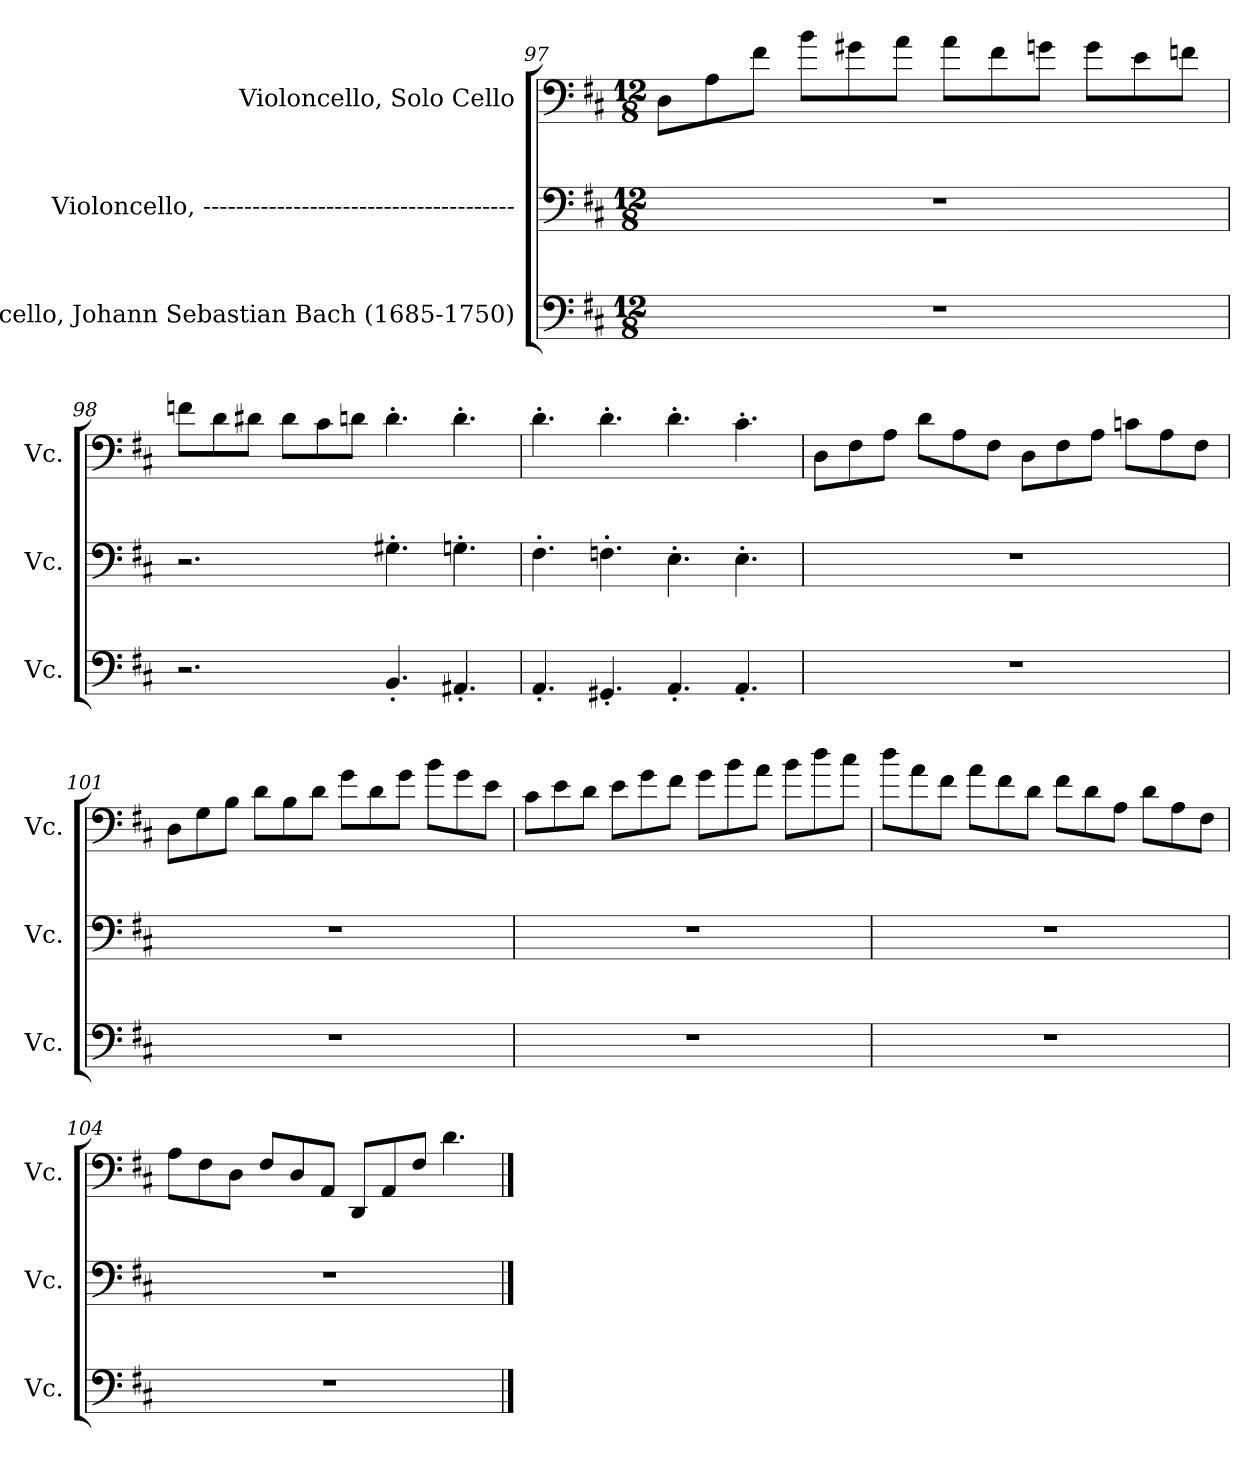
**kern	**kern	**kern
*part3	*part2	*part1
*staff3	*staff2	*staff1
*I"Violoncello, Johann Sebastian Bach  (1685-1750)	*I"Violoncello, --------------------------------------	*I"Violoncello, Solo Cello
*I'Vc.	*I'Vc.	*I'Vc.
!!LO:PB:g=z
*clefF4	*clefF4	*clefF4
*k[f#c#]	*k[f#c#]	*k[f#c#]
*M12/8	*M12/8	*M12/8
=97	=97	=97
1.r	1.r	8D\L
.	.	8A\
.	.	8f#\J
.	.	8b\L
.	.	8g#X\
.	.	8a\J
.	.	8a\L
.	.	8f#\
.	.	8gn\J
.	.	8g\L
.	.	8e\
.	.	8fn\J
=98	=98	=98
2.r	2.r	8fn\L
.	.	8d\
.	.	8d#X\J
.	.	8d#\L
.	.	8c#\
.	.	8dn\J
4.BB'/	4.G#X'\	4.d'\
4.AA#X'/	4.Gn'\	4.d'\
=99	=99	=99
4.AA'/	4.F#'\	4.d'\
4.GG#X'/	4.Fn'\	4.d'\
4.AA'/	4.E'\	4.d'\
4.AA'/	4.E'\	4.c#'\
!!LO:LB:g=z
=100	=100	=100
1.r	1.r	8D\L
.	.	8F#\
.	.	8A\J
.	.	8d\L
.	.	8A\
.	.	8F#\J
.	.	8D\L
.	.	8F#\
.	.	8A\J
.	.	8cn\L
.	.	8A\
.	.	8F#\J
=101	=101	=101
1.r	1.r	8D\L
.	.	8G\
.	.	8B\J
.	.	8d\L
.	.	8B\
.	.	8d\J
.	.	8g\L
.	.	8d\
.	.	8g\J
.	.	8b\L
.	.	8g\
.	.	8e\J
!!LO:LB:g=z
=102	=102	=102
1.r	1.r	8c#\L
.	.	8e\
.	.	8d\J
.	.	8e\L
.	.	8g\
.	.	8f#\J
.	.	8g\L
.	.	8b\
.	.	8a\J
.	.	8b\L
.	.	8dd\
.	.	8cc#\J
=103	=103	=103
1.r	1.r	8dd\L
.	.	8a\
.	.	8f#\J
.	.	8a\L
.	.	8f#\
.	.	8d\J
.	.	8f#\L
.	.	8d\
.	.	8A\J
.	.	8d\L
.	.	8A\
.	.	8F#\J
!!LO:LB:g=z
=104	=104	=104
1.r	1.r	8A\L
.	.	8F#\
.	.	8D\J
.	.	8F#/L
.	.	8D/
.	.	8AA/J
.	.	8DD/L
.	.	8AA/
.	.	8F#/J
*	*	*MM70
.	.	4.d\
==	==	==
*-	*-	*-
